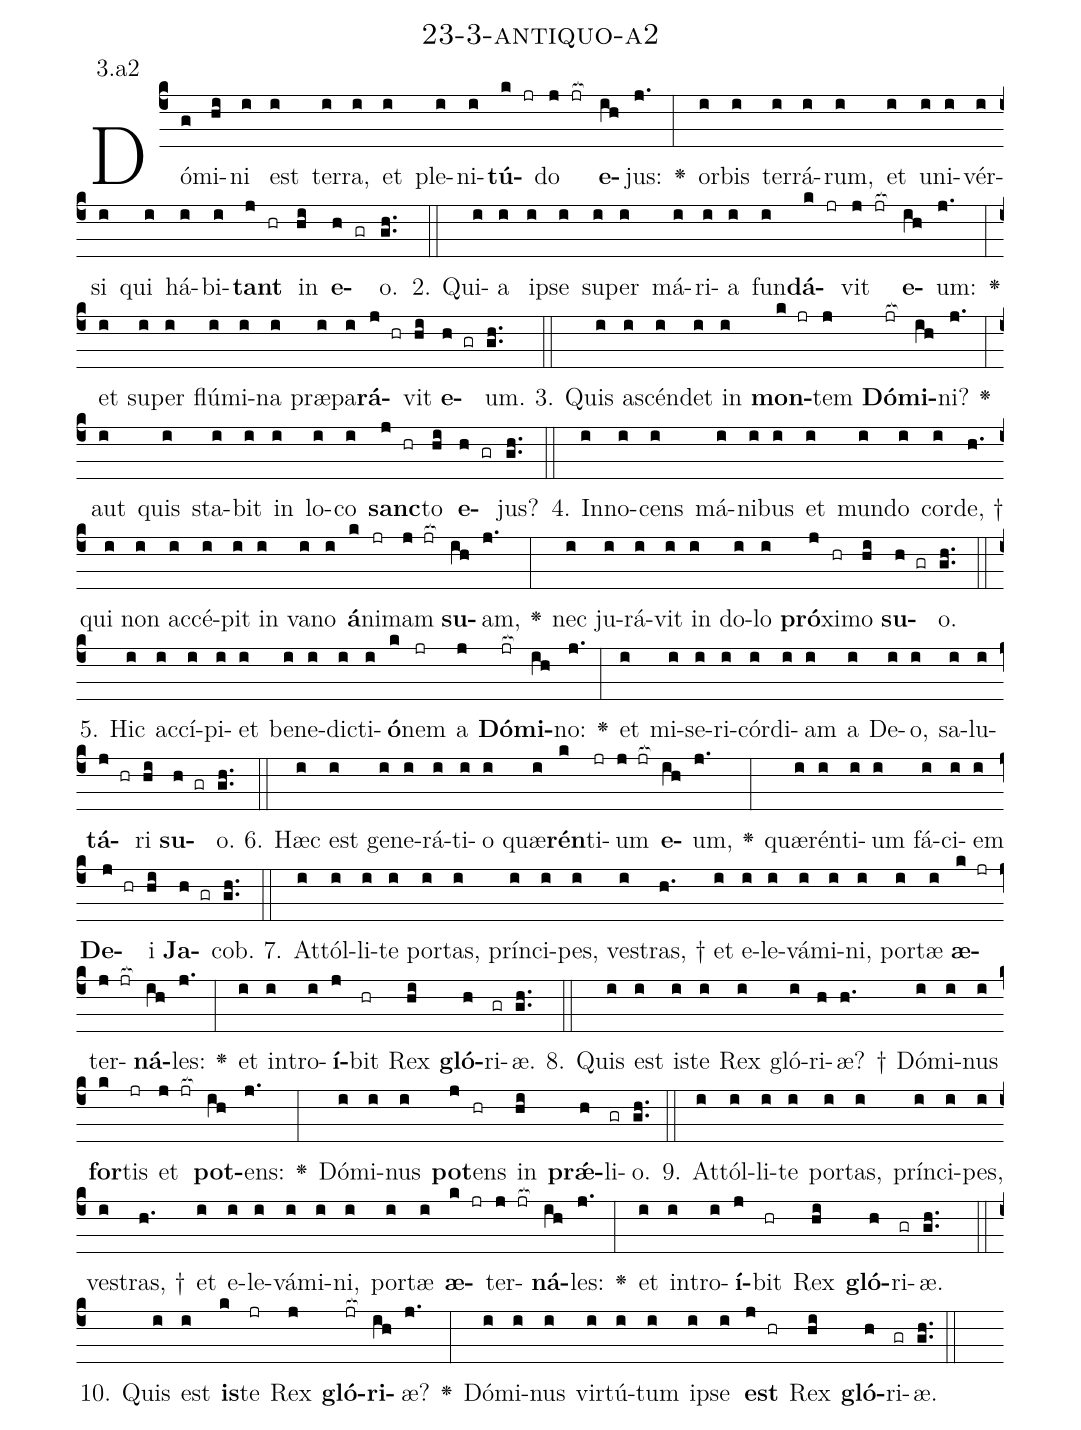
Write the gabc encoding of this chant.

name: 23-3-antiquo-a2;
annotation: 3.a2;
%%
(c4)Dó(g)mi(hi)ni(i) est(i) ter(i)ra,(i) et(i) ple(i)ni(i)<b>tú</b>(k jr)do(j jr[ocb:1{]) <b>e</b>(ih[ocb:0}])jus:(j.) <v>\greheightstar</v>(:) or(i)bis(i) ter(i)rá(i)rum,(i) et(i) u(i)ni(i)vér(i)si(i) qui(i) há(i)bi(i)<b>tant</b>(j hr) in(hi) <b>e</b>(h gr)o.(gh..) (::)
2. Qui(i)a(i) ip(i)se(i) su(i)per(i) má(i)ri(i)a(i) fun(i)<b>dá</b>(k jr)vit(j jr[ocb:1{]) <b>e</b>(ih[ocb:0}])um:(j.) <v>\greheightstar</v>(:) et(i) su(i)per(i) flú(i)mi(i)na(i) præ(i)pa(i)<b>rá</b>(j hr)vit(hi) <b>e</b>(h gr)um.(gh..) (::)
3. Quis(i) a(i)scén(i)det(i) in(i) <b>mon</b>(k jr)tem(j) <b>Dó</b>(jr[ocb:1{])<b>mi</b>(ih[ocb:0}])ni?(j.) <v>\greheightstar</v>(:) aut(i) quis(i) sta(i)bit(i) in(i) lo(i)co(i) <b>sanc</b>(j hr)to(hi) <b>e</b>(h gr)jus?(gh..) (::)
4. In(i)no(i)cens(i) má(i)ni(i)bus(i) et(i) mun(i)do(i) cor(i)de, †(h.) qui(i) non(i) ac(i)cé(i)pit(i) in(i) va(i)no(i) <b>á</b>(k)ni(jr)mam(j jr[ocb:1{]) <b>su</b>(ih[ocb:0}])am,(j.) <v>\greheightstar</v>(:) nec(i) ju(i)rá(i)vit(i) in(i) do(i)lo(i) <b>pró</b>(j)xi(hr)mo(hi) <b>su</b>(h gr)o.(gh..) (::)
5. Hic(i) ac(i)cí(i)pi(i)et(i) be(i)ne(i)dic(i)ti(i)<b>ó</b>(k)nem(jr) a(j) <b>Dó</b>(jr[ocb:1{])<b>mi</b>(ih[ocb:0}])no:(j.) <v>\greheightstar</v>(:) et(i) mi(i)se(i)ri(i)cór(i)di(i)am(i) a(i) De(i)o,(i) sa(i)lu(i)<b>tá</b>(j hr)ri(hi) <b>su</b>(h gr)o.(gh..) (::)
6. Hæc(i) est(i) ge(i)ne(i)rá(i)ti(i)o(i) quæ(i)<b>rén</b>(k)ti(jr)um(j jr[ocb:1{]) <b>e</b>(ih[ocb:0}])um,(j.) <v>\greheightstar</v>(:) quæ(i)rén(i)ti(i)um(i) fá(i)ci(i)em(i) <b>De</b>(j hr)i(hi) <b>Ja</b>(h gr)cob.(gh..) (::)
7. At(i)tól(i)li(i)te(i) por(i)tas,(i) prín(i)ci(i)pes,(i) ves(i)tras, †(h.) et(i) e(i)le(i)vá(i)mi(i)ni,(i) por(i)tæ(i) <b>æ</b>(k jr)ter(j jr[ocb:1{])<b>ná</b>(ih[ocb:0}])les:(j.) <v>\greheightstar</v>(:) et(i) in(i)tro(i)<b>í</b>(j)bit(hr) Rex(hi) <b>gló</b>(h)ri(gr)æ.(gh..) (::)
8. Quis(i) est(i) is(i)te(i) Rex(i) gló(i)ri(h)æ? †(h.) Dó(i)mi(i)nus(i) <b>for</b>(k)tis(jr) et(j jr[ocb:1{]) <b>pot</b>(ih[ocb:0}])ens:(j.) <v>\greheightstar</v>(:) Dó(i)mi(i)nus(i) <b>pot</b>(j)ens(hr) in(hi) <b>prǽ</b>(h)li(gr)o.(gh..) (::)
9. At(i)tól(i)li(i)te(i) por(i)tas,(i) prín(i)ci(i)pes,(i) ves(i)tras, †(h.) et(i) e(i)le(i)vá(i)mi(i)ni,(i) por(i)tæ(i) <b>æ</b>(k jr)ter(j jr[ocb:1{])<b>ná</b>(ih[ocb:0}])les:(j.) <v>\greheightstar</v>(:) et(i) in(i)tro(i)<b>í</b>(j)bit(hr) Rex(hi) <b>gló</b>(h)ri(gr)æ.(gh..) (::)
10. Quis(i) est(i) <b>is</b>(k)te(jr) Rex(j) <b>gló</b>(jr[ocb:1{])<b>ri</b>(ih[ocb:0}])æ?(j.) <v>\greheightstar</v>(:) Dó(i)mi(i)nus(i) vir(i)tú(i)tum(i) ip(i)se(i) <b>est</b>(j hr) Rex(hi) <b>gló</b>(h)ri(gr)æ.(gh..) (::)
